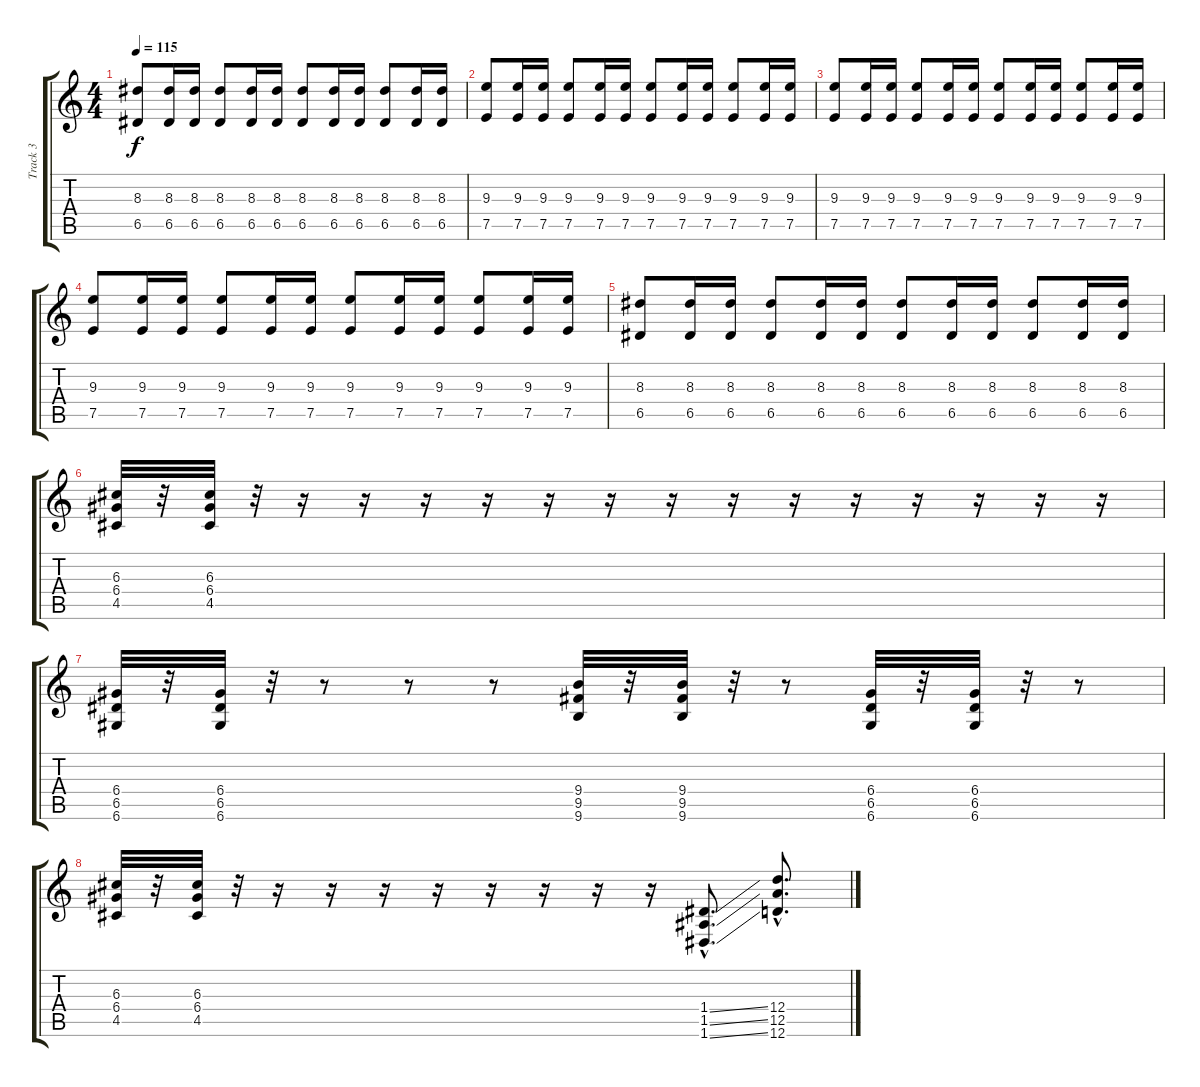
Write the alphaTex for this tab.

\track ("Track 3" "Track 3") {instrument distortionguitar}
\staff {score tabs}
\tuning (E4 B3 G3 D3 A2 D2) {hide}
\ts (4 4)
\tempo 115
\clef g2
\ks c
(8.3 6.5).8{dy f} (8.3 6.5).16 (8.3 6.5).16 (8.3 6.5).8 (8.3 6.5).16 (8.3 6.5).16 (8.3 6.5).8 (8.3 6.5).16 (8.3 6.5).16 (8.3 6.5).8 (8.3 6.5).16 (8.3 6.5).16 |
(9.3 7.5).8 (9.3 7.5).16 (9.3 7.5).16 (9.3 7.5).8 (9.3 7.5).16 (9.3 7.5).16 (9.3 7.5).8 (9.3 7.5).16 (9.3 7.5).16 (9.3 7.5).8 (9.3 7.5).16 (9.3 7.5).16 |
(9.3 7.5).8 (9.3 7.5).16 (9.3 7.5).16 (9.3 7.5).8 (9.3 7.5).16 (9.3 7.5).16 (9.3 7.5).8 (9.3 7.5).16 (9.3 7.5).16 (9.3 7.5).8 (9.3 7.5).16 (9.3 7.5).16 |
(9.3 7.5).8 (9.3 7.5).16 (9.3 7.5).16 (9.3 7.5).8 (9.3 7.5).16 (9.3 7.5).16 (9.3 7.5).8 (9.3 7.5).16 (9.3 7.5).16 (9.3 7.5).8 (9.3 7.5).16 (9.3 7.5).16 |
(8.3 6.5).8 (8.3 6.5).16 (8.3 6.5).16 (8.3 6.5).8 (8.3 6.5).16 (8.3 6.5).16 (8.3 6.5).8 (8.3 6.5).16 (8.3 6.5).16 (8.3 6.5).8 (8.3 6.5).16 (8.3 6.5).16 |
(6.3 6.4 4.5).32 r.32 (6.3 6.4 4.5).32 r.32 r.16 r.16 r.16 r.16 r.16 r.16 r.16 r.16 r.16 r.16 r.16 r.16 r.16 r.16 |
(6.4 6.5 6.6).32 r.32 (6.4 6.5 6.6).32 r.32 r.8 r.8 r.8 (9.4 9.5 9.6).32 r.32 (9.4 9.5 9.6).32 r.32 r.8 (6.4 6.5 6.6).32 r.32 (6.4 6.5 6.6).32 r.32 r.8 |
(6.3 6.4 4.5).32 r.32 (6.3 6.4 4.5).32 r.32 r.16 r.16 r.16 r.16 r.16 r.16 r.16 r.16 (1.4{ss hac} 1.5{ss hac} 1.6{ss hac}).8{d} (12.4{ss hac} 12.5{ss hac} 12.6{ss hac}).8{d}
